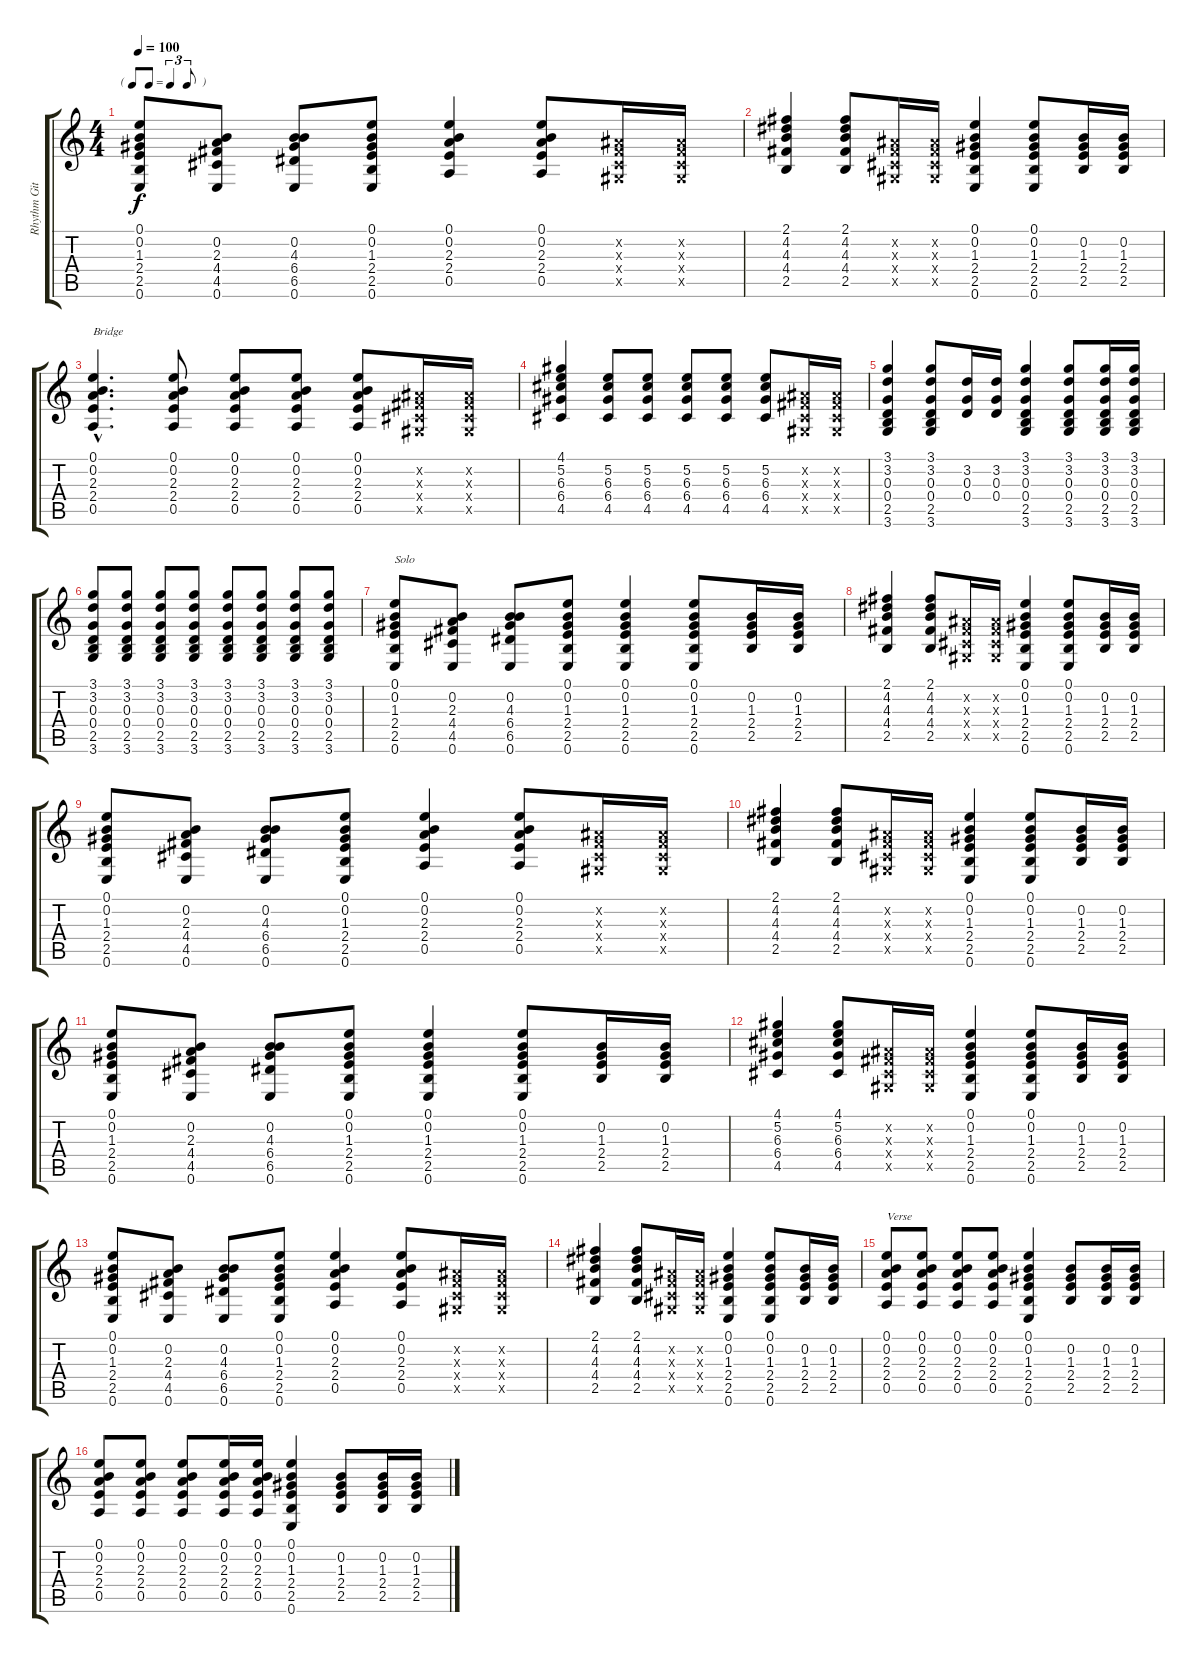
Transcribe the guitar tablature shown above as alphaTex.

\track ("Rhythm Git. I" "Rhythm Git") {instrument acousticguitarsteel}
\staff {score tabs}
\tuning (E4 B3 G3 D3 A2 E2) {hide}
\ts (4 4)
\tf triplet8th
\tempo 100
\clef g2
\ks c
(0.1 0.2 1.3 2.4 2.5 0.6).8{dy f} (0.2 2.3 4.4 4.5 0.6).8 (0.2 4.3 6.4 6.5 0.6).8 (0.1 0.2 1.3 2.4 2.5 0.6).8 (0.1 0.2 2.3 2.4 0.5).4 (0.1 0.2 2.3 2.4 0.5).8 (-1.2{x} -1.3{x} -1.4{x} -1.5{x}).16 (-1.2{x} -1.3{x} -1.4{x} -1.5{x}).16 |
(2.1 4.2 4.3 4.4 2.5).4 (2.1 4.2 4.3 4.4 2.5).8 (-1.2{x} -1.3{x} -1.4{x} -1.5{x}).16 (-1.2{x} -1.3{x} -1.4{x} -1.5{x}).16 (0.1 0.2 1.3 2.4 2.5 0.6).4 (0.1 0.2 1.3 2.4 2.5 0.6).8 (0.2 1.3 2.4 2.5).16 (0.2 1.3 2.4 2.5).16 |
(0.1{hac} 0.2{hac} 2.3{hac} 2.4{hac} 0.5{hac}).4{d txt "Bridge"} (0.1 0.2 2.3 2.4 0.5).8 (0.1 0.2 2.3 2.4 0.5).8 (0.1 0.2 2.3 2.4 0.5).8 (0.1 0.2 2.3 2.4 0.5).8 (-1.2{x} -1.3{x} -1.4{x} -1.5{x}).16 (-1.2{x} -1.3{x} -1.4{x} -1.5{x}).16 |
(4.1 5.2 6.3 6.4 4.5).4 (5.2 6.3 6.4 4.5).8 (5.2 6.3 6.4 4.5).8 (5.2 6.3 6.4 4.5).8 (5.2 6.3 6.4 4.5).8 (5.2 6.3 6.4 4.5).8 (-1.2{x} -1.3{x} -1.4{x} -1.5{x}).16 (-1.2{x} -1.3{x} -1.4{x} -1.5{x}).16 |
(3.1 3.2 0.3 0.4 2.5 3.6).4 (3.1 3.2 0.3 0.4 2.5 3.6).8 (3.2 0.3 0.4).16 (3.2 0.3 0.4).16 (3.1 3.2 0.3 0.4 2.5 3.6).4 (3.1 3.2 0.3 0.4 2.5 3.6).8 (3.1 3.2 0.3 0.4 2.5 3.6).16 (3.1 3.2 0.3 0.4 2.5 3.6).16 |
(3.1 3.2 0.3 0.4 2.5 3.6).8 (3.1 3.2 0.3 0.4 2.5 3.6).8 (3.1 3.2 0.3 0.4 2.5 3.6).8 (3.1 3.2 0.3 0.4 2.5 3.6).8 (3.1 3.2 0.3 0.4 2.5 3.6).8 (3.1 3.2 0.3 0.4 2.5 3.6).8 (3.1 3.2 0.3 0.4 2.5 3.6).8 (3.1 3.2 0.3 0.4 2.5 3.6).8 |
(0.1 0.2 1.3 2.4 2.5 0.6).8{txt "Solo"} (0.2 2.3 4.4 4.5 0.6).8 (0.2 4.3 6.4 6.5 0.6).8 (0.1 0.2 1.3 2.4 2.5 0.6).8 (0.1 0.2 1.3 2.4 2.5 0.6).4 (0.1 0.2 1.3 2.4 2.5 0.6).8 (0.2 1.3 2.4 2.5).16 (0.2 1.3 2.4 2.5).16 |
(2.1 4.2 4.3 4.4 2.5).4 (2.1 4.2 4.3 4.4 2.5).8 (-1.2{x} -1.3{x} -1.4{x} -1.5{x}).16 (-1.2{x} -1.3{x} -1.4{x} -1.5{x}).16 (0.1 0.2 1.3 2.4 2.5 0.6).4 (0.1 0.2 1.3 2.4 2.5 0.6).8 (0.2 1.3 2.4 2.5).16 (0.2 1.3 2.4 2.5).16 |
(0.1 0.2 1.3 2.4 2.5 0.6).8 (0.2 2.3 4.4 4.5 0.6).8 (0.2 4.3 6.4 6.5 0.6).8 (0.1 0.2 1.3 2.4 2.5 0.6).8 (0.1 0.2 2.3 2.4 0.5).4 (0.1 0.2 2.3 2.4 0.5).8 (-1.2{x} -1.3{x} -1.4{x} -1.5{x}).16 (-1.2{x} -1.3{x} -1.4{x} -1.5{x}).16 |
(2.1 4.2 4.3 4.4 2.5).4 (2.1 4.2 4.3 4.4 2.5).8 (-1.2{x} -1.3{x} -1.4{x} -1.5{x}).16 (-1.2{x} -1.3{x} -1.4{x} -1.5{x}).16 (0.1 0.2 1.3 2.4 2.5 0.6).4 (0.1 0.2 1.3 2.4 2.5 0.6).8 (0.2 1.3 2.4 2.5).16 (0.2 1.3 2.4 2.5).16 |
(0.1 0.2 1.3 2.4 2.5 0.6).8 (0.2 2.3 4.4 4.5 0.6).8 (0.2 4.3 6.4 6.5 0.6).8 (0.1 0.2 1.3 2.4 2.5 0.6).8 (0.1 0.2 1.3 2.4 2.5 0.6).4 (0.1 0.2 1.3 2.4 2.5 0.6).8 (0.2 1.3 2.4 2.5).16 (0.2 1.3 2.4 2.5).16 |
(4.1 5.2 6.3 6.4 4.5).4 (4.1 5.2 6.3 6.4 4.5).8 (-1.2{x} -1.3{x} -1.4{x} -1.5{x}).16 (-1.2{x} -1.3{x} -1.4{x} -1.5{x}).16 (0.1 0.2 1.3 2.4 2.5 0.6).4 (0.1 0.2 1.3 2.4 2.5 0.6).8 (0.2 1.3 2.4 2.5).16 (0.2 1.3 2.4 2.5).16 |
(0.1 0.2 1.3 2.4 2.5 0.6).8 (0.2 2.3 4.4 4.5 0.6).8 (0.2 4.3 6.4 6.5 0.6).8 (0.1 0.2 1.3 2.4 2.5 0.6).8 (0.1 0.2 2.3 2.4 0.5).4 (0.1 0.2 2.3 2.4 0.5).8 (-1.2{x} -1.3{x} -1.4{x} -1.5{x}).16 (-1.2{x} -1.3{x} -1.4{x} -1.5{x}).16 |
(2.1 4.2 4.3 4.4 2.5).4 (2.1 4.2 4.3 4.4 2.5).8 (-1.2{x} -1.3{x} -1.4{x} -1.5{x}).16 (-1.2{x} -1.3{x} -1.4{x} -1.5{x}).16 (0.1 0.2 1.3 2.4 2.5 0.6).4 (0.1 0.2 1.3 2.4 2.5 0.6).8 (0.2 1.3 2.4 2.5).16 (0.2 1.3 2.4 2.5).16 |
(0.1 0.2 2.3 2.4 0.5).8{txt "Verse"} (0.1 0.2 2.3 2.4 0.5).8 (0.1 0.2 2.3 2.4 0.5).8 (0.1 0.2 2.3 2.4 0.5).8 (0.1 0.2 1.3 2.4 2.5 0.6).4 (0.2 1.3 2.4 2.5).8 (0.2 1.3 2.4 2.5).16 (0.2 1.3 2.4 2.5).16 |
(0.1 0.2 2.3 2.4 0.5).8 (0.1 0.2 2.3 2.4 0.5).8 (0.1 0.2 2.3 2.4 0.5).8 (0.1 0.2 2.3 2.4 0.5).16 (0.1 0.2 2.3 2.4 0.5).16 (0.1 0.2 1.3 2.4 2.5 0.6).4 (0.2 1.3 2.4 2.5).8 (0.2 1.3 2.4 2.5).16 (0.2 1.3 2.4 2.5).16
